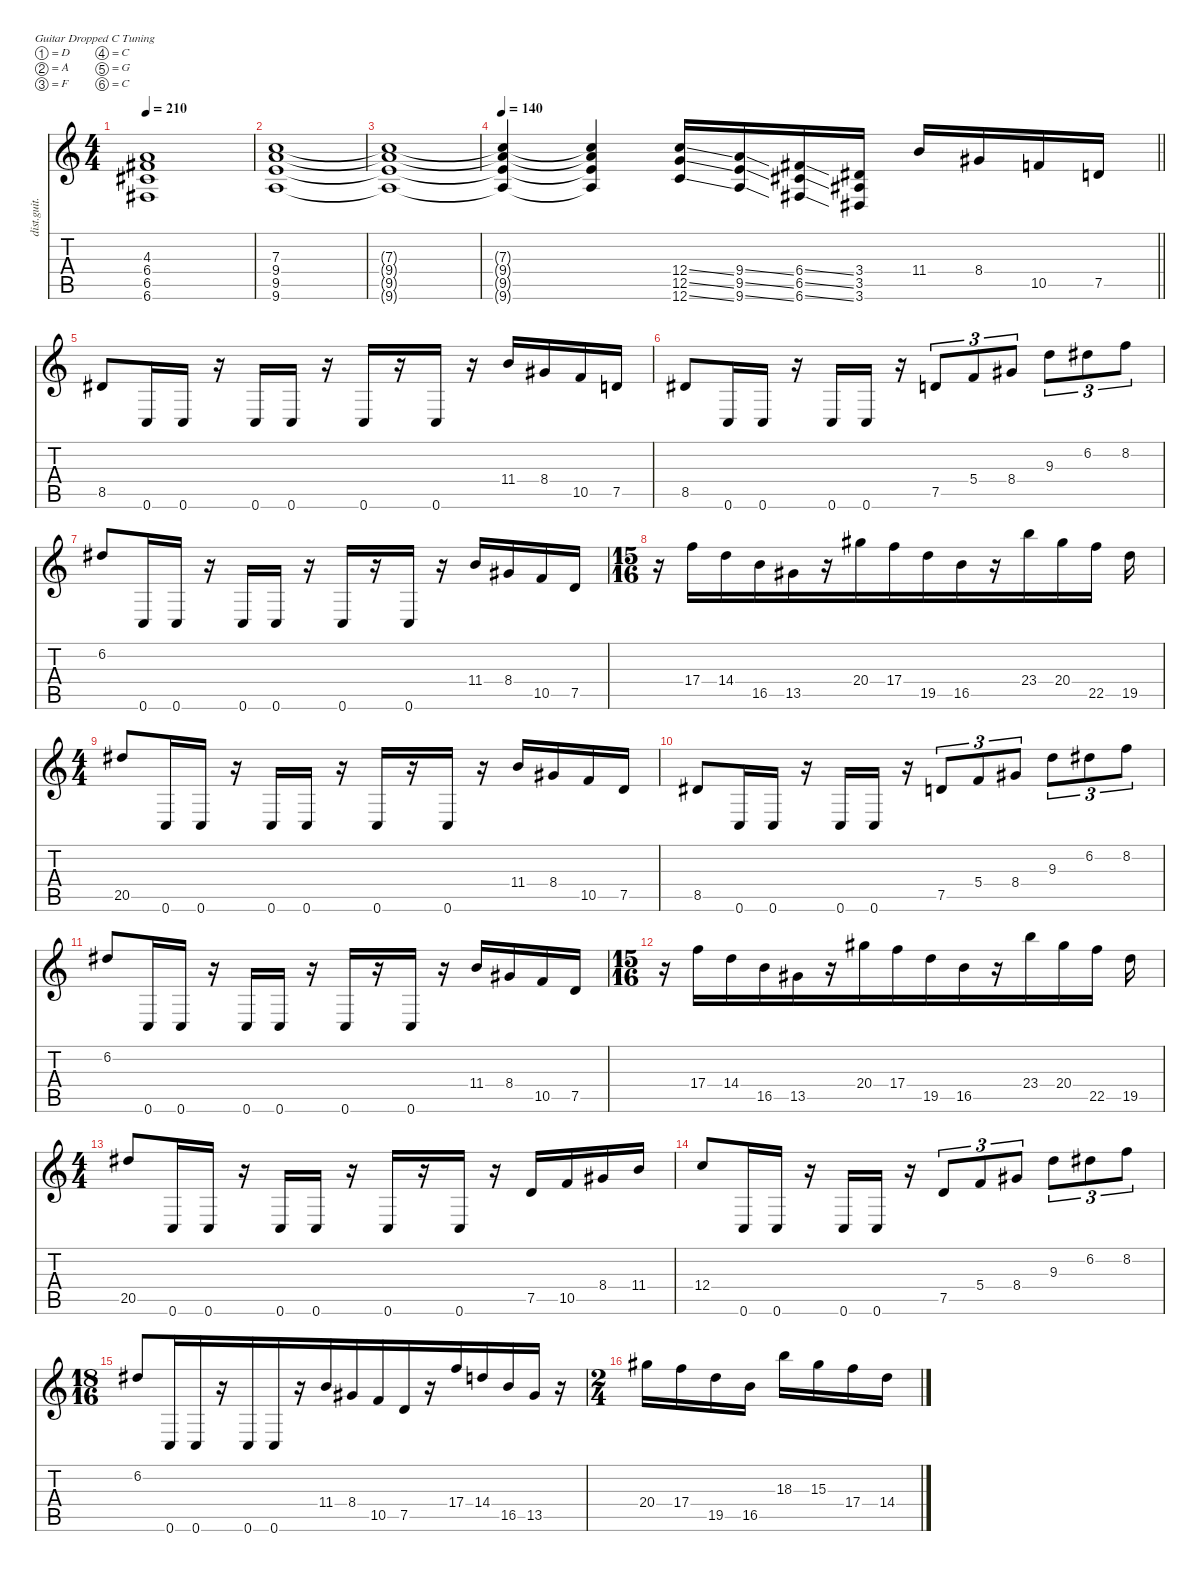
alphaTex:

\defaultSystemsLayout 4
\hideDynamics
\bracketExtendMode nobrackets
\otherSystemsTrackNameOrientation horizontal
\track ("Spur 7" "dist.guit.") {instrument distortionguitar}
\staff {score tabs}
\tuning (D4 A3 F3 C3 G2 C2)
\ts (4 4)
\tempo 210
\clef g2
\ks c
(4.3 6.4{acc #} 6.5{acc #} 6.6{acc #}).1{dy f} |
(7.3 9.4 9.5 9.6).1{dy mf} |
(7.3{t} 9.4{t} 9.5{t} 9.6{t}).1{dy f} |
\tempo 140
\barLineRight lightlight
(7.3{t} 9.4{t} 9.5{t} 9.6{t}).4{dy mf instrument guitarfretnoise instrument distortionguitar} (7.3{t} 9.4{t} 9.5{t} 9.6{t}).4{dy f} (12.4{ss} 12.5{ss} 12.6{ss}).16{dy fff} (9.4{ss} 9.5{ss} 9.6{ss}).16 (6.4{ss acc #} 6.5{ss acc #} 6.6{ss acc #}).16 (3.4{acc #} 3.5{acc #} 3.6{acc #}).16 11.4.16{dy f} 8.4{acc #}.16 10.5.16 7.5.16 |
8.5{acc #}.8 0.6.16{dy ff} 0.6.16 r.16 0.6.16 0.6.16 r.16 0.6.16 r.16 0.6.16 r.16 11.4.16 8.4{acc #}.16 10.5.16 7.5.16 |
8.5{acc #}.8{dy f} 0.6.16{dy ff} 0.6.16 r.16 0.6.16 0.6.16 r.16 7.5.8{tu (3 2) dy f} 5.4.8{tu (3 2)} 8.4{acc #}.8{tu (3 2)} 9.3.8{tu (3 2)} 6.2{acc #}.8{tu (3 2)} 8.2.8{tu (3 2)} |
6.2{acc #}.8{dy ff} 0.6.16 0.6.16 r.16 0.6.16 0.6.16 r.16 0.6.16 r.16 0.6.16 r.16 11.4.16 8.4{acc #}.16 10.5.16 7.5.16 |
\ts (15 16)
\beaming (8 7)
r.16 17.4.16{dy f} 14.4.16 16.5.16 13.5{acc #}.16 r.16 20.4{acc #}.16 17.4.16 19.5.16 16.5.16 r.16 23.4.16 20.4{acc #}.16 22.5.16 19.5.16 |
\ts (4 4)
\beaming (8 2 2 2 2)
20.5{acc #}.8 0.6.16{dy ff} 0.6.16 r.16 0.6.16 0.6.16 r.16 0.6.16 r.16 0.6.16 r.16 11.4.16 8.4{acc #}.16 10.5.16 7.5.16 |
8.5{acc #}.8{dy f} 0.6.16{dy ff} 0.6.16 r.16 0.6.16 0.6.16 r.16 7.5.8{tu (3 2) dy f} 5.4.8{tu (3 2)} 8.4{acc #}.8{tu (3 2)} 9.3.8{tu (3 2)} 6.2{acc #}.8{tu (3 2)} 8.2.8{tu (3 2)} |
6.2{acc #}.8{dy ff} 0.6.16 0.6.16 r.16 0.6.16 0.6.16 r.16 0.6.16 r.16 0.6.16 r.16 11.4.16 8.4{acc #}.16 10.5.16 7.5.16 |
\ts (15 16)
\beaming (8 7)
r.16 17.4.16{dy f} 14.4.16 16.5.16 13.5{acc #}.16 r.16 20.4{acc #}.16 17.4.16 19.5.16 16.5.16 r.16 23.4.16 20.4{acc #}.16 22.5.16 19.5.16 |
\ts (4 4)
\beaming (8 2 2 2 2)
20.5{acc #}.8 0.6.16{dy ff} 0.6.16 r.16 0.6.16 0.6.16 r.16 0.6.16 r.16 0.6.16 r.16 7.5.16{dy f} 10.5.16 8.4{acc #}.16 11.4.16 |
12.4.8 0.6.16{dy ff} 0.6.16 r.16 0.6.16 0.6.16 r.16 7.5.8{tu (3 2) dy f} 5.4.8{tu (3 2)} 8.4{acc #}.8{tu (3 2)} 9.3.8{tu (3 2)} 6.2{acc #}.8{tu (3 2)} 8.2.8{tu (3 2)} |
\ts (18 16)
\beaming (8 9)
6.2{acc #}.8{dy ff} 0.6.16 0.6.16 r.16 0.6.16 0.6.16 r.16 11.4.16 8.4{acc #}.16 10.5.16 7.5.16 r.16 17.4.16{dy f} 14.4.16 16.5.16 13.5{acc #}.16 r.16 |
\ts (2 4)
\beaming (8 2 2)
20.4{acc #}.16 17.4.16 19.5.16 16.5.16 18.3.16 15.3{acc #}.16 17.4.16 14.4.16
